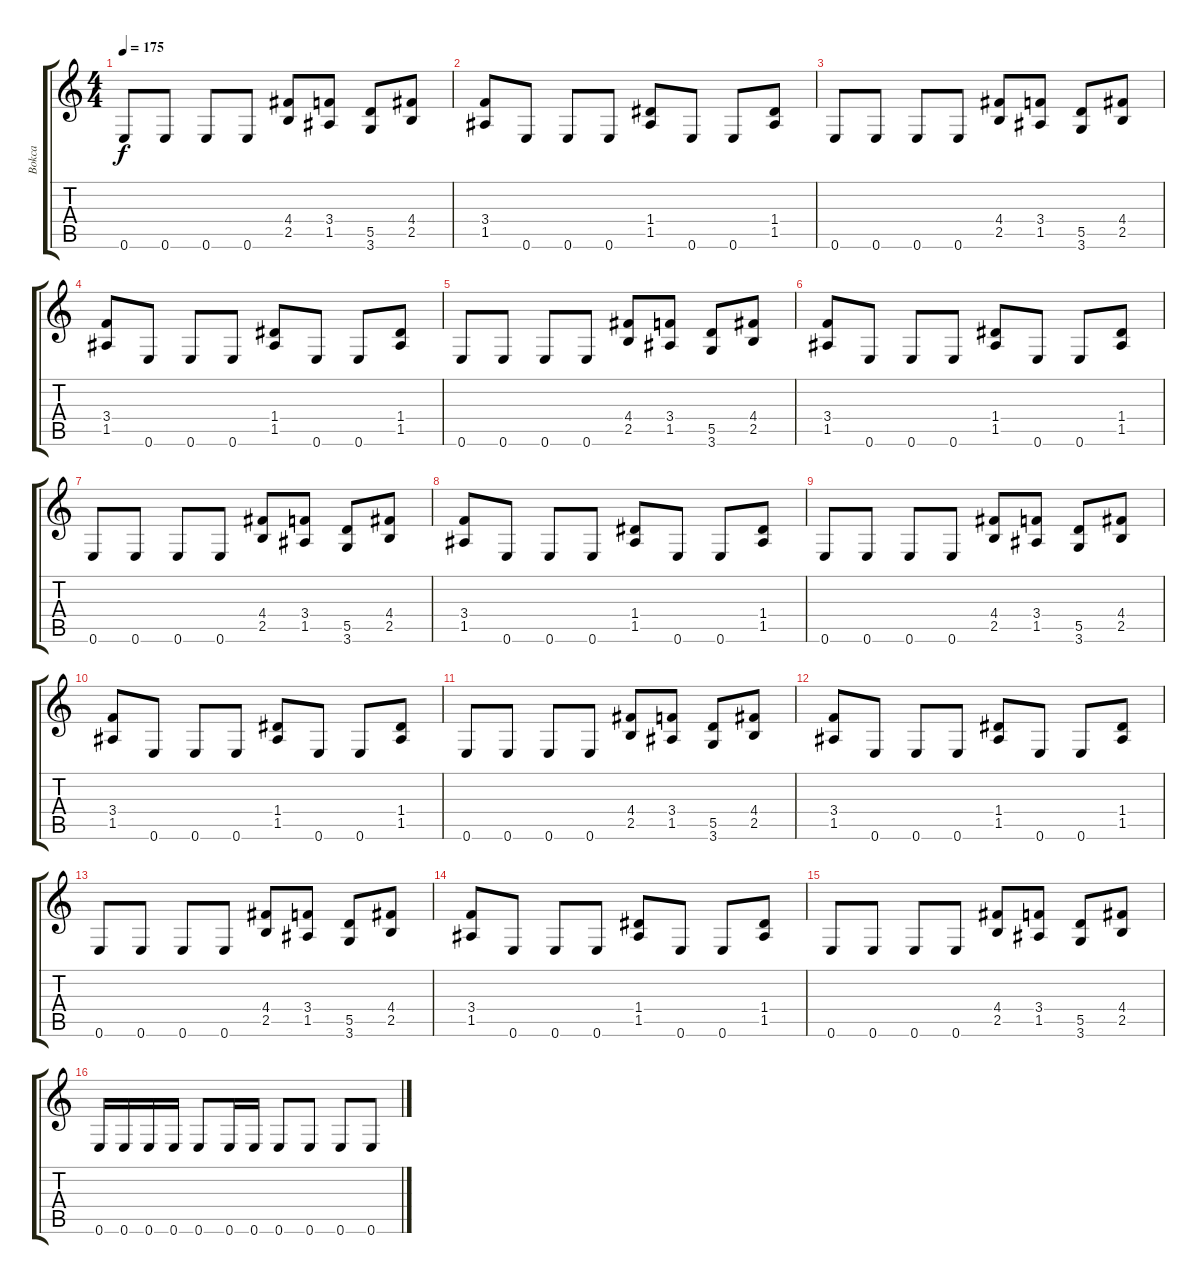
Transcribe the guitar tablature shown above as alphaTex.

\track ("Bokca" "Bokca") {instrument distortionguitar}
\staff {score tabs}
\tuning (E4 B3 G3 D3 A2 E2) {hide}
\ts (4 4)
\tempo 175
\clef g2
\ks c
0.6.8{dy f} 0.6.8 0.6.8 0.6.8 (4.4 2.5).8 (3.4 1.5).8 (5.5 3.6).8 (4.4 2.5).8 |
(3.4 1.5).8 0.6.8 0.6.8 0.6.8 (1.4 1.5).8 0.6.8 0.6.8 (1.4 1.5).8 |
0.6.8 0.6.8 0.6.8 0.6.8 (4.4 2.5).8 (3.4 1.5).8 (5.5 3.6).8 (4.4 2.5).8 |
(3.4 1.5).8 0.6.8 0.6.8 0.6.8 (1.4 1.5).8 0.6.8 0.6.8 (1.4 1.5).8 |
0.6.8 0.6.8 0.6.8 0.6.8 (4.4 2.5).8 (3.4 1.5).8 (5.5 3.6).8 (4.4 2.5).8 |
(3.4 1.5).8 0.6.8 0.6.8 0.6.8 (1.4 1.5).8 0.6.8 0.6.8 (1.4 1.5).8 |
0.6.8 0.6.8 0.6.8 0.6.8 (4.4 2.5).8 (3.4 1.5).8 (5.5 3.6).8 (4.4 2.5).8 |
(3.4 1.5).8 0.6.8 0.6.8 0.6.8 (1.4 1.5).8 0.6.8 0.6.8 (1.4 1.5).8 |
0.6.8 0.6.8 0.6.8 0.6.8 (4.4 2.5).8 (3.4 1.5).8 (5.5 3.6).8 (4.4 2.5).8 |
(3.4 1.5).8 0.6.8 0.6.8 0.6.8 (1.4 1.5).8 0.6.8 0.6.8 (1.4 1.5).8 |
0.6.8 0.6.8 0.6.8 0.6.8 (4.4 2.5).8 (3.4 1.5).8 (5.5 3.6).8 (4.4 2.5).8 |
(3.4 1.5).8 0.6.8 0.6.8 0.6.8 (1.4 1.5).8 0.6.8 0.6.8 (1.4 1.5).8 |
0.6.8 0.6.8 0.6.8 0.6.8 (4.4 2.5).8 (3.4 1.5).8 (5.5 3.6).8 (4.4 2.5).8 |
(3.4 1.5).8 0.6.8 0.6.8 0.6.8 (1.4 1.5).8 0.6.8 0.6.8 (1.4 1.5).8 |
0.6.8 0.6.8 0.6.8 0.6.8 (4.4 2.5).8 (3.4 1.5).8 (5.5 3.6).8 (4.4 2.5).8 |
0.6.16 0.6.16 0.6.16 0.6.16 0.6.8 0.6.16 0.6.16 0.6.8 0.6.8 0.6.8 0.6.8
